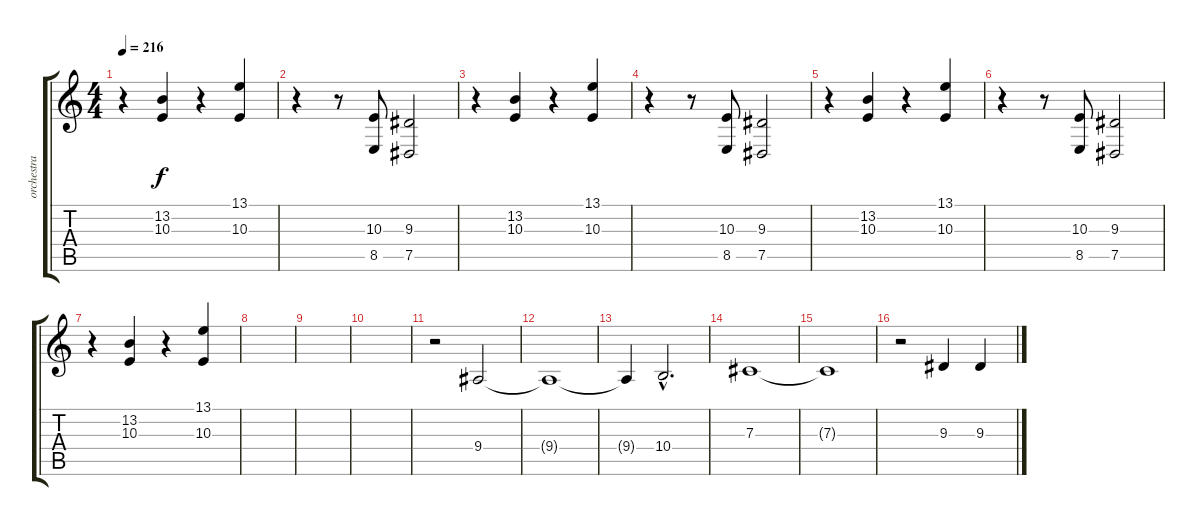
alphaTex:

\track ("orchestra" "orchestra") {instrument stringensemble1}
\staff {score tabs}
\tuning (Eb4 Bb3 Gb3 Db3 Ab2 Eb2) {hide}
\ts (4 4)
\tempo 216
\clef g2
\ks c
r.4{dy f} (13.2 10.3).4 r.4 (13.1 10.3).4 |
r.4 r.8 (10.3 8.5).8 (9.3 7.5).2 |
r.4 (13.2 10.3).4 r.4 (13.1 10.3).4 |
r.4 r.8 (10.3 8.5).8 (9.3 7.5).2 |
r.4 (13.2 10.3).4 r.4 (13.1 10.3).4 |
r.4 r.8 (10.3 8.5).8 (9.3 7.5).2 |
r.4 (13.2 10.3).4 r.4 (13.1 10.3).4 |
|
|
|
r.2 9.4.2 |
9.4{t}.1 |
9.4{t}.4 10.4{hac}.2{d} |
7.3.1 |
7.3{t}.1 |
r.2 9.3.4 9.3.4
